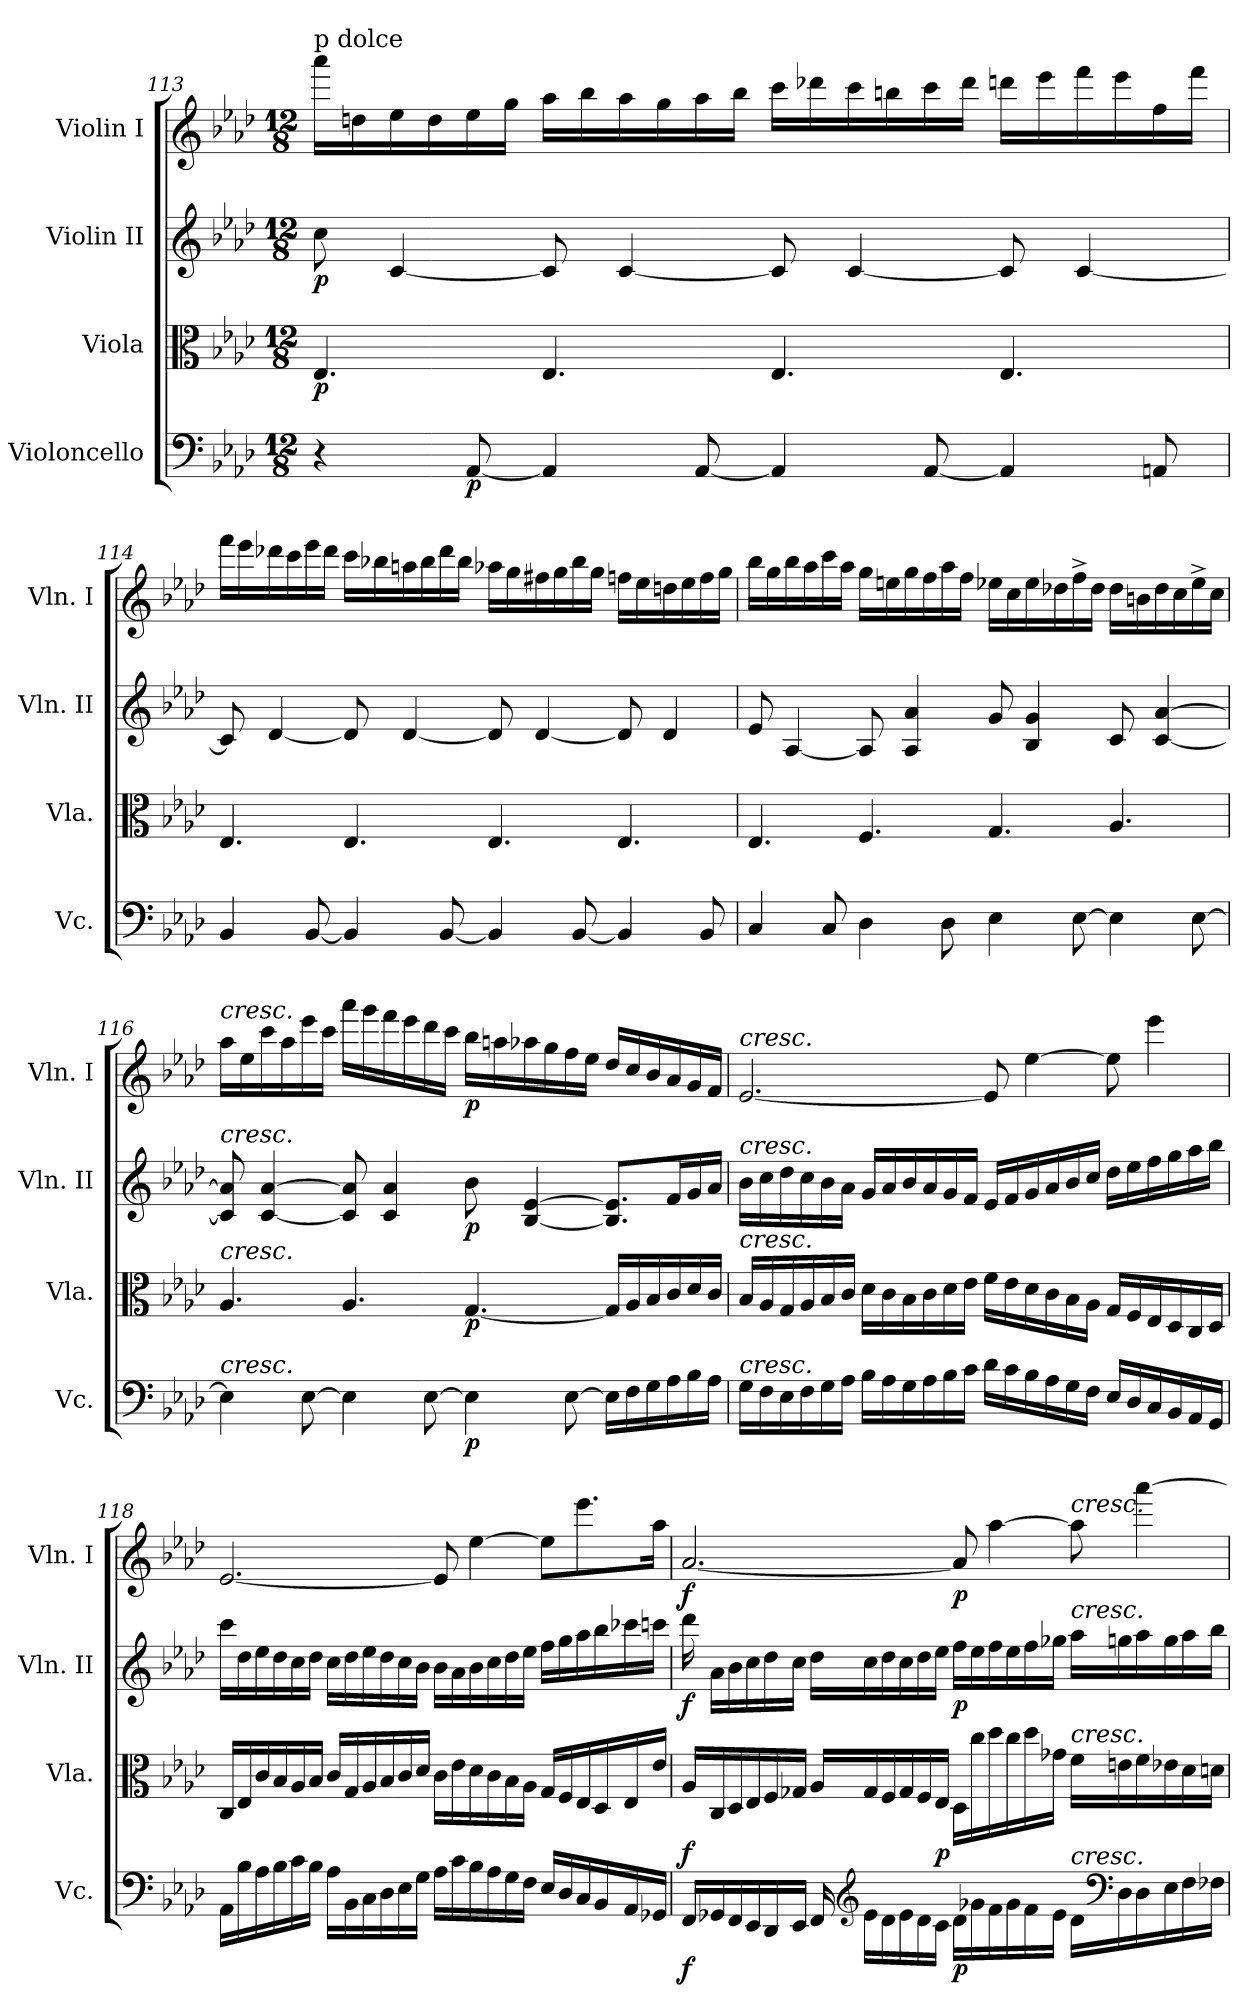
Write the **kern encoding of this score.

**kern	**dynam	**kern	**dynam	**kern	**dynam	**kern	**dynam
*part4	*part4	*part3	*part3	*part2	*part2	*part1	*part1
*staff4	*staff4	*staff3	*staff3	*staff2	*staff2	*staff1	*staff1
*I"Violoncello	*	*I"Viola	*	*I"Violin II	*	*I"Violin I	*
*I'Vc.	*	*I'Vla.	*	*I'Vln. II	*	*I'Vln. I	*
!!LO:PB:g=z
*clefF4	*	*clefC3	*	*clefG2	*	*clefG2	*
*k[b-e-a-d-]	*	*k[b-e-a-d-]	*	*k[b-e-a-d-]	*	*k[b-e-a-d-]	*
*A-:	*	*A-:	*	*A-:	*	*A-:	*
*M12/8	*	*M12/8	*	*M12/8	*	*M12/8	*
=113	=113	=113	=113	=113	=113	=113	=113
!	!	!	!	!	!	!LO:TX:a:t=p dolce	!
!	!	!	!LO:DY:b	!	!LO:DY:b	!	!
4r	.	4.E-/	p	8cc\	p	16aaa-\LL	.
.	.	.	.	.	.	16ddn\	.
.	.	.	.	[4c/	.	16ee-\	.
.	.	.	.	.	.	16dd\	.
!	!LO:DY:b	!	!	!	!	!	!
[8AA-/	p	.	.	.	.	16ee-\	.
.	.	.	.	.	.	16gg\JJ	.
4AA-/]	.	4.E-/	.	8c/]	.	16aa-\LL	.
.	.	.	.	.	.	16bb-\	.
.	.	.	.	[4c/	.	16aa-\	.
.	.	.	.	.	.	16gg\	.
[8AA-/	.	.	.	.	.	16aa-\	.
.	.	.	.	.	.	16bb-\JJ	.
4AA-/]	.	4.E-/	.	8c/]	.	16ccc\LL	.
.	.	.	.	.	.	16ddd-X\	.
.	.	.	.	[4c/	.	16ccc\	.
.	.	.	.	.	.	16bbn\	.
[8AA-/	.	.	.	.	.	16ccc\	.
.	.	.	.	.	.	16ddd-\JJ	.
4AA-/]	.	4.E-/	.	8c/]	.	16dddn\LL	.
.	.	.	.	.	.	16eee-\	.
.	.	.	.	[4c/	.	16fff\	.
.	.	.	.	.	.	16eee-\	.
8AAn/	.	.	.	.	.	16ff\	.
.	.	.	.	.	.	16fff\JJ	.
!!LO:LB:g=z
=114	=114	=114	=114	=114	=114	=114	=114
4BB-/	.	4.E-/	.	8c/]	.	16fff\LL	.
.	.	.	.	.	.	16eee-\	.
.	.	.	.	[4d-/	.	16ddd-X\	.
.	.	.	.	.	.	16ccc\	.
[8BB-/	.	.	.	.	.	16eee-\	.
.	.	.	.	.	.	16ddd-\JJ	.
4BB-/]	.	4.E-/	.	8d-/]	.	16ccc\LL	.
.	.	.	.	.	.	16bb-X\	.
.	.	.	.	[4d-/	.	16aan\	.
.	.	.	.	.	.	16bb-\	.
[8BB-/	.	.	.	.	.	16ddd-\	.
.	.	.	.	.	.	16bb-\JJ	.
4BB-/]	.	4.E-/	.	8d-/]	.	16aa-X\LL	.
.	.	.	.	.	.	16gg\	.
.	.	.	.	[4d-/	.	16ff#X\	.
.	.	.	.	.	.	16gg\	.
[8BB-/	.	.	.	.	.	16bb-\	.
.	.	.	.	.	.	16gg\JJ	.
4BB-/]	.	4.E-/	.	8d-/]	.	16ffn\LL	.
.	.	.	.	.	.	16ee-\	.
.	.	.	.	4d-/	.	16ddn\	.
.	.	.	.	.	.	16ee-\	.
8BB-/	.	.	.	.	.	16ff\	.
.	.	.	.	.	.	16gg\JJ	.
!!LO:LB:g=z
=115	=115	=115	=115	=115	=115	=115	=115
4C/	.	4.E-/	.	8e-/	.	16bb-\LL	.
.	.	.	.	.	.	16gg\	.
.	.	.	.	[4A-/	.	16bb-\	.
.	.	.	.	.	.	16aa-\	.
8C/	.	.	.	.	.	16ccc\	.
.	.	.	.	.	.	16aa-\JJ	.
4D-\	.	4.F/	.	8A-/]	.	16gg\LL	.
.	.	.	.	.	.	16een\	.
.	.	.	.	4A-/ 4a-/	.	16gg\	.
.	.	.	.	.	.	16ff\	.
8D-\	.	.	.	.	.	16aa-\	.
.	.	.	.	.	.	16ff\JJ	.
4E-\	.	4.G/	.	8g/	.	16ee-X\LL	.
.	.	.	.	.	.	16cc\	.
.	.	.	.	4B-/ 4g/	.	16ee-\	.
.	.	.	.	.	.	16dd-X\	.
[8E-\	.	.	.	.	.	16ff^\	.
.	.	.	.	.	.	16dd-\JJ	.
4E-\]	.	4.A-/	.	8c/	.	16dd-\LL	.
.	.	.	.	.	.	16bn\	.
.	.	.	.	[4c/ [4a-/	.	16dd-\	.
.	.	.	.	.	.	16cc\	.
[8E-\	.	.	.	.	.	16ee-^\	.
.	.	.	.	.	.	16cc\JJ	.
!!LO:PB:g=z
=116	=116	=116	=116	=116	=116	=116	=116
!	!	!	!	!	!	!LO:TX:a:i:t=cresc.	!
!	!	!	!	!LO:TX:a:i:t=cresc.	!	!	!
!	!	!LO:TX:a:i:t=cresc.	!	!	!	!	!
!LO:TX:a:i:t=cresc.	!	!	!	!	!	!	!
4E-\]	.	4.A-/	.	8c/] 8a-/]	.	16aa-\LL	.
.	.	.	.	.	.	16ee-\	.
.	.	.	.	[4c/ [4a-/	.	16ccc\	.
.	.	.	.	.	.	16aa-\	.
[8E-\	.	.	.	.	.	16eee-\	.
.	.	.	.	.	.	16ccc\JJ	.
4E-\]	.	4.A-/	.	8c/] 8a-/]	.	16aaa-\LL	.
.	.	.	.	.	.	16ggg\	.
.	.	.	.	4c/ 4a-/	.	16fff\	.
.	.	.	.	.	.	16eee-\	.
[8E-\	.	.	.	.	.	16ddd-\	.
.	.	.	.	.	.	16ccc\JJ	.
!	!LO:DY:b	!	!LO:DY:b	!	!LO:DY:b	!	!LO:DY:b
4E-\]	p	[4.G/	p	8b-\	p	16bb-\LL	p
.	.	.	.	.	.	16aan\	.
.	.	.	.	[4B-/ [4e-/	.	16aa-X\	.
.	.	.	.	.	.	16gg\	.
[8E-\	.	.	.	.	.	16ff\	.
.	.	.	.	.	.	16ee-\JJ	.
16E-\LL]	.	16G/LL]	.	8.B-/] 8.e-/]L	.	16dd-/LL	.
16F\	.	16A-/	.	.	.	16cc/	.
16G\	.	16B-/	.	.	.	16b-/	.
16A-\	.	16c/	.	16f/L	.	16a-/	.
16B-\	.	16d-/	.	16g/	.	16g/	.
16A-\JJ	.	16c/JJ	.	16a-/JJ	.	16f/JJ	.
!!LO:LB:g=z
=117	=117	=117	=117	=117	=117	=117	=117
!	!	!	!	!	!	!LO:TX:a:i:t=cresc.	!
!	!	!	!	!LO:TX:a:i:t=cresc.	!	!	!
!	!	!LO:TX:a:i:t=cresc.	!	!	!	!	!
!LO:TX:a:i:t=cresc.	!	!	!	!	!	!	!
16G\LL	.	16B-/LL	.	16b-\LL	.	[2.e-/	.
16F\	.	16A-/	.	16cc\	.	.	.
16E-\	.	16G/	.	16dd-\	.	.	.
16F\	.	16A-/	.	16cc\	.	.	.
16G\	.	16B-/	.	16b-\	.	.	.
16A-\JJ	.	16c/JJ	.	16a-\JJ	.	.	.
16B-\LL	.	16d-\LL	.	16g/LL	.	.	.
16A-\	.	16c\	.	16a-/	.	.	.
16G\	.	16B-\	.	16b-/	.	.	.
16A-\	.	16c\	.	16a-/	.	.	.
16B-\	.	16d-\	.	16g/	.	.	.
16c\JJ	.	16e-\JJ	.	16f/JJ	.	.	.
16d-\LL	.	16f\LL	.	16e-/LL	.	8e-/]	.
16c\	.	16e-\	.	16f/	.	.	.
16B-\	.	16d-\	.	16g/	.	[4ee-\	.
16A-\	.	16c\	.	16a-/	.	.	.
16G\	.	16B-\	.	16b-/	.	.	.
16F\JJ	.	16A-\JJ	.	16cc/JJ	.	.	.
16E-/LL	.	16G/LL	.	16dd-\LL	.	8ee-\]	.
16D-/	.	16F/	.	16ee-\	.	.	.
16C/	.	16E-/	.	16ff\	.	4eee-\	.
16BB-/	.	16D-/	.	16gg\	.	.	.
16AA-/	.	16C/	.	16aa-\	.	.	.
16GG/JJ	.	16D-/JJ	.	16bb-\JJ	.	.	.
!!LO:PB:g=z
=118	=118	=118	=118	=118	=118	=118	=118
16AA-\LL	.	16C/LL	.	16ccc\LL	.	[2.e-/	.
16B-\	.	16E-/	.	16dd-\	.	.	.
16A-\	.	16c/	.	16ee-\	.	.	.
16B-\	.	16B-/	.	16dd-\	.	.	.
16c\	.	16A-/	.	16cc\	.	.	.
16B-\JJ	.	16B-/JJ	.	16dd-\JJ	.	.	.
16A-\LL	.	16c/LL	.	16cc\LL	.	.	.
16BB-\	.	16G/	.	16dd-\	.	.	.
16C\	.	16A-/	.	16ee-\	.	.	.
16D-\	.	16B-/	.	16dd-\	.	.	.
16E-\	.	16c/	.	16cc\	.	.	.
16G\JJ	.	16d-/JJ	.	16b-\JJ	.	.	.
16A-\LL	.	16c\LL	.	16b-\LL	.	8e-/]	.
16c\	.	16e-\	.	16a-\	.	.	.
16B-\	.	16d-\	.	16b-\	.	[4ee-\	.
16A-\	.	16c\	.	16cc\	.	.	.
16G\	.	16B-\	.	16dd-\	.	.	.
16F\JJ	.	16A-\JJ	.	16ee-\JJ	.	.	.
16E-/LL	.	16G/LL	.	16ff\LL	.	8ee-\L]	.
16D-/	.	16F/	.	16gg\	.	.	.
16C/	.	16E-/	.	16aa-\	.	8.eee-\	.
16BB-/	.	16D-/	.	16bb-\	.	.	.
16AA-/	.	16E-/	.	16ccc-X\	.	.	.
16GG-X/JJ	.	16e-/JJ	.	16cccn\JJ	.	16aa-\Jk	.
!!LO:LB:g=z
=119	=119	=119	=119	=119	=119	=119	=119
!	!LO:DY:b	!	!LO:DY:b	!	!LO:DY:b	!	!LO:DY:b
16FF/LL	f	16A-/LL	f	16ddd-\	f	[2.a-/	f
16GG-X/	.	16C/	.	16a-\LL	.	.	.
16FF/	.	16D-/	.	16b-\	.	.	.
16EE-/	.	16E-/	.	16cc\	.	.	.
16DD-/	.	16F/	.	16dd-\	.	.	.
16EE-/JJ	.	16G-X/JJ	.	16cc\JJ	.	.	.
16FF/	.	16A-/LL	.	16dd-\LL	.	.	.
*clefG2	*	*	*	*	*	*	*
16e-\LL	.	16G-/	.	16cc\	.	.	.
16d-\	.	16F/	.	16dd-\	.	.	.
16e-\	.	16G-/	.	16cc\	.	.	.
16d-\	.	16F/	.	16dd-\	.	.	.
!	!	!	!LO:DY:b	!	!	!	!
16c\JJ	.	16E-/JJ	p	16ee-\JJ	.	.	.
!	!LO:DY:b	!	!	!	!LO:DY:b	!	!LO:DY:b
16d-\LL	p	16D-\LL	.	16ff\LL	p	8a-/]	p
16g-X\	.	16cc\	.	16ee-\	.	.	.
16f\	.	16dd-\	.	16ff\	.	[4aa-\	.
16g-\	.	16cc\	.	16ee-\	.	.	.
16f\	.	16dd-\	.	16ff\	.	.	.
16e-\JJ	.	16g-X\JJ	.	16gg-X\JJ	.	.	.
!	!	!	!	!	!	!LO:TX:a:i:t=cresc.	!
!	!	!	!	!LO:TX:a:i:t=cresc.	!	!	!
!	!	!LO:TX:a:i:t=cresc.	!	!	!	!	!
!LO:TX:a:i:t=cresc.	!	!	!	!	!	!	!
16d-\LL	.	16f\LL	.	16aa-\LL	.	8aa-\]	.
*clefF4	*	*	*	*	*	*	*
16D-\	.	16en\	.	16ggn\	.	.	.
16D-\	.	16f\	.	16aa-\	.	[4aaa-\	.
16E-\	.	16e-X\	.	16gg\	.	.	.
16F\	.	16d-\	.	16aa-\	.	.	.
16F-X\JJ	.	16dn\JJ	.	16bb-\JJ	.	.	.
=	=	=	=	=	=	=	=
*-	*-	*-	*-	*-	*-	*-	*-
